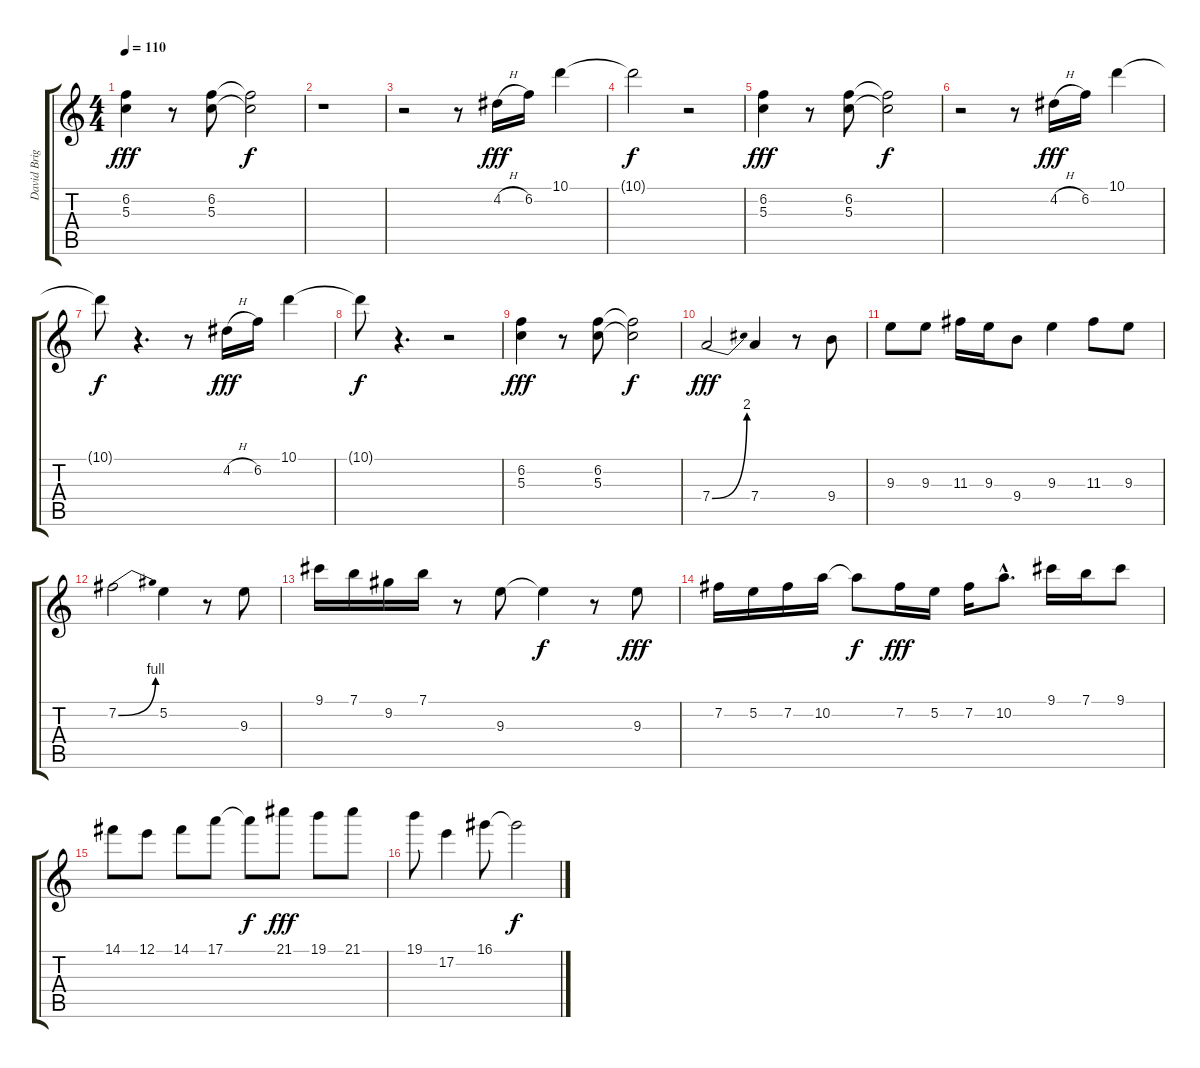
\track ("David Briggs" "David Brig") {instrument overdrivenguitar}
\staff {score tabs}
\tuning (E4 B3 G3 D3 A2 E2) {hide}
\ts (4 4)
\tempo 110
\clef g2
\ks c
(6.2 5.3).4{dy fff volume 9} r.8 (6.2 5.3).8 (6.2{t} 5.3{t}).2{dy f} |
r.1 |
r.2{volume 16} r.8 4.2{h}.16{dy fff} 6.2.16 10.1.4 |
10.1{t}.2{dy f} r.2 |
(6.2 5.3).4{dy fff volume 9} r.8 (6.2 5.3).8 (6.2{t} 5.3{t}).2{dy f} |
r.2{volume 16} r.8 4.2{h}.16{dy fff} 6.2.16 10.1.4 |
10.1{t}.8{dy f} r.4{d} r.8 4.2{h}.16{dy fff} 6.2.16 10.1.4 |
10.1{t}.8{dy f} r.4{d} r.2 |
(6.2 5.3).4{dy fff volume 9} r.8 (6.2 5.3).8 (6.2{t} 5.3{t}).2{dy f} |
7.4{be (bend 0 0 60 8)}.2{dy fff volume 16} 7.4.4 r.8 9.4.8 |
9.3.8 9.3.8 11.3.16 9.3.16 9.4.8 9.3.4 11.3.8 9.3.8 |
7.2{be (bend 0 0 60 4)}.2 5.2.4 r.8 9.3.8 |
9.1.16 7.1.16 9.2.16 7.1.16 r.8 9.3.8 9.3{t}.4{dy f} r.8 9.3.8{dy fff} |
7.2.16 5.2.16 7.2.16 10.2.16 10.2{t}.8{dy f} 7.2.16{dy fff} 5.2.16 7.2.16 10.2{hac}.8{d} 9.1.16 7.1.16 9.1.8 |
14.1.8 12.1.8 14.1.8 17.1.8 17.1{t}.8{dy f} 21.1.8{dy fff} 19.1.8 21.1.8 |
19.1.8 17.2.4 16.1.8 16.1{t}.2{dy f}
